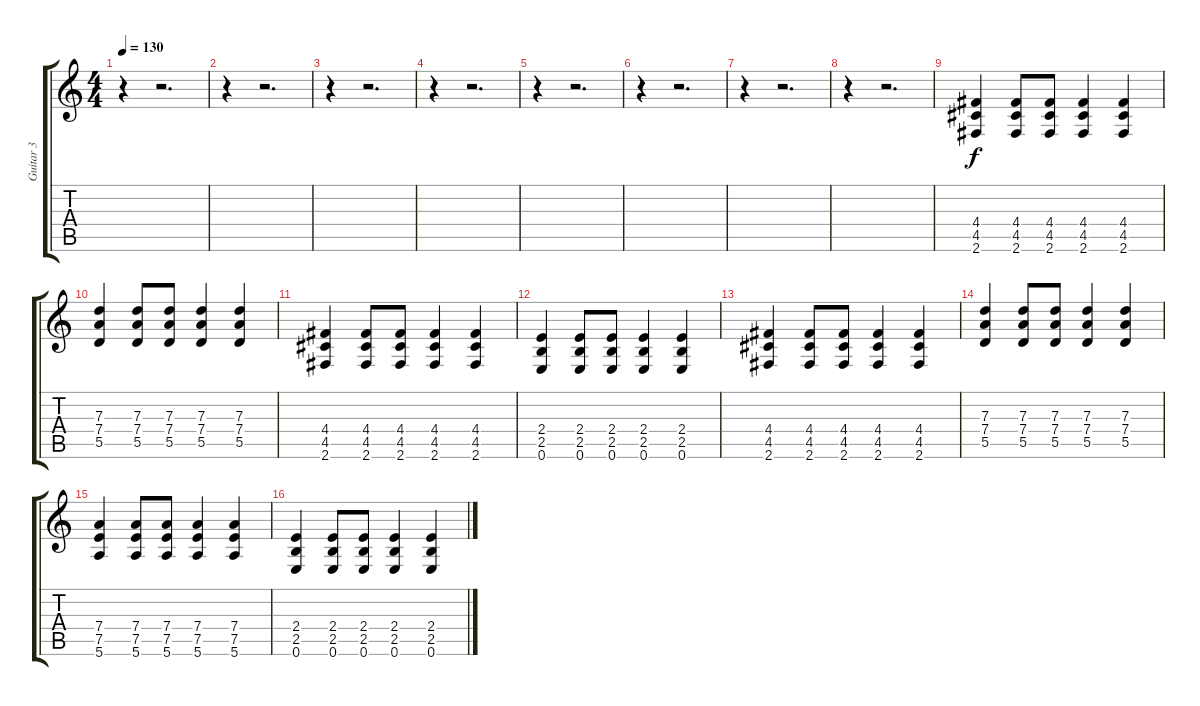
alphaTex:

\track ("Guitar 3" "Guitar 3") {instrument acousticguitarsteel}
\staff {score tabs}
\tuning (E4 B3 G3 D3 A2 E2) {hide}
\ts (4 4)
\tempo 130
\clef g2
\ks c
r.4{dy f} r.2{d} |
r.4 r.2{d} |
r.4 r.2{d} |
r.4 r.2{d} |
r.4 r.2{d} |
r.4 r.2{d} |
r.4 r.2{d} |
r.4 r.2{d} |
(4.4 4.5 2.6).4 (4.4 4.5 2.6).8 (4.4 4.5 2.6).8 (4.4 4.5 2.6).4 (4.4 4.5 2.6).4 |
(7.3 7.4 5.5).4 (7.3 7.4 5.5).8 (7.3 7.4 5.5).8 (7.3 7.4 5.5).4 (7.3 7.4 5.5).4 |
(4.4 4.5 2.6).4 (4.4 4.5 2.6).8 (4.4 4.5 2.6).8 (4.4 4.5 2.6).4 (4.4 4.5 2.6).4 |
(2.4 2.5 0.6).4 (2.4 2.5 0.6).8 (2.4 2.5 0.6).8 (2.4 2.5 0.6).4 (2.4 2.5 0.6).4 |
(4.4 4.5 2.6).4 (4.4 4.5 2.6).8 (4.4 4.5 2.6).8 (4.4 4.5 2.6).4 (4.4 4.5 2.6).4 |
(7.3 7.4 5.5).4 (7.3 7.4 5.5).8 (7.3 7.4 5.5).8 (7.3 7.4 5.5).4 (7.3 7.4 5.5).4 |
(7.4 7.5 5.6).4 (7.4 7.5 5.6).8 (7.4 7.5 5.6).8 (7.4 7.5 5.6).4 (7.4 7.5 5.6).4 |
(2.4 2.5 0.6).4 (2.4 2.5 0.6).8 (2.4 2.5 0.6).8 (2.4 2.5 0.6).4 (2.4 2.5 0.6).4
